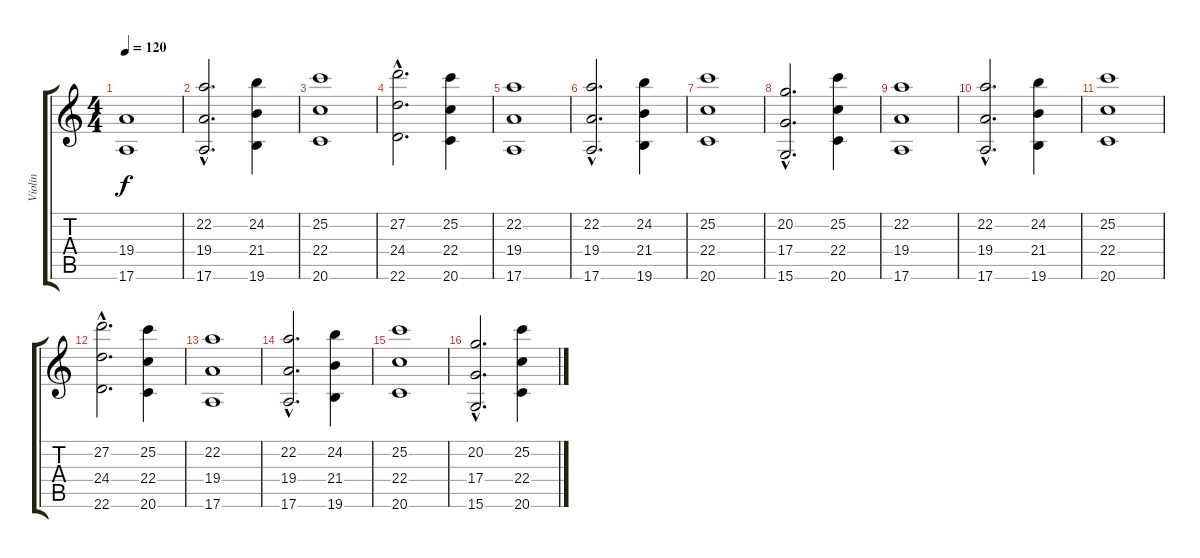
\track ("Violin" "Violin") {instrument stringensemble2}
\staff {score tabs}
\tuning (E4 B3 G3 D3 A2 E2) {hide}
\ts (4 4)
\tempo 120
\clef g2
\ks c
(19.4 17.6).1{dy f} |
(22.2{hac} 19.4{hac} 17.6{hac}).2{d} (24.2 21.4 19.6).4 |
(25.2 22.4 20.6).1 |
(27.2{hac} 24.4{hac} 22.6{hac}).2{d} (25.2 22.4 20.6).4 |
(22.2 19.4 17.6).1 |
(22.2{hac} 19.4{hac} 17.6{hac}).2{d} (24.2 21.4 19.6).4 |
(25.2 22.4 20.6).1 |
(20.2{hac} 17.4{hac} 15.6{hac}).2{d} (25.2 22.4 20.6).4 |
(22.2 19.4 17.6).1 |
(22.2{hac} 19.4{hac} 17.6{hac}).2{d} (24.2 21.4 19.6).4 |
(25.2 22.4 20.6).1 |
(27.2{hac} 24.4{hac} 22.6{hac}).2{d} (25.2 22.4 20.6).4 |
(22.2 19.4 17.6).1 |
(22.2{hac} 19.4{hac} 17.6{hac}).2{d} (24.2 21.4 19.6).4 |
(25.2 22.4 20.6).1 |
(20.2{hac} 17.4{hac} 15.6{hac}).2{d} (25.2 22.4 20.6).4
